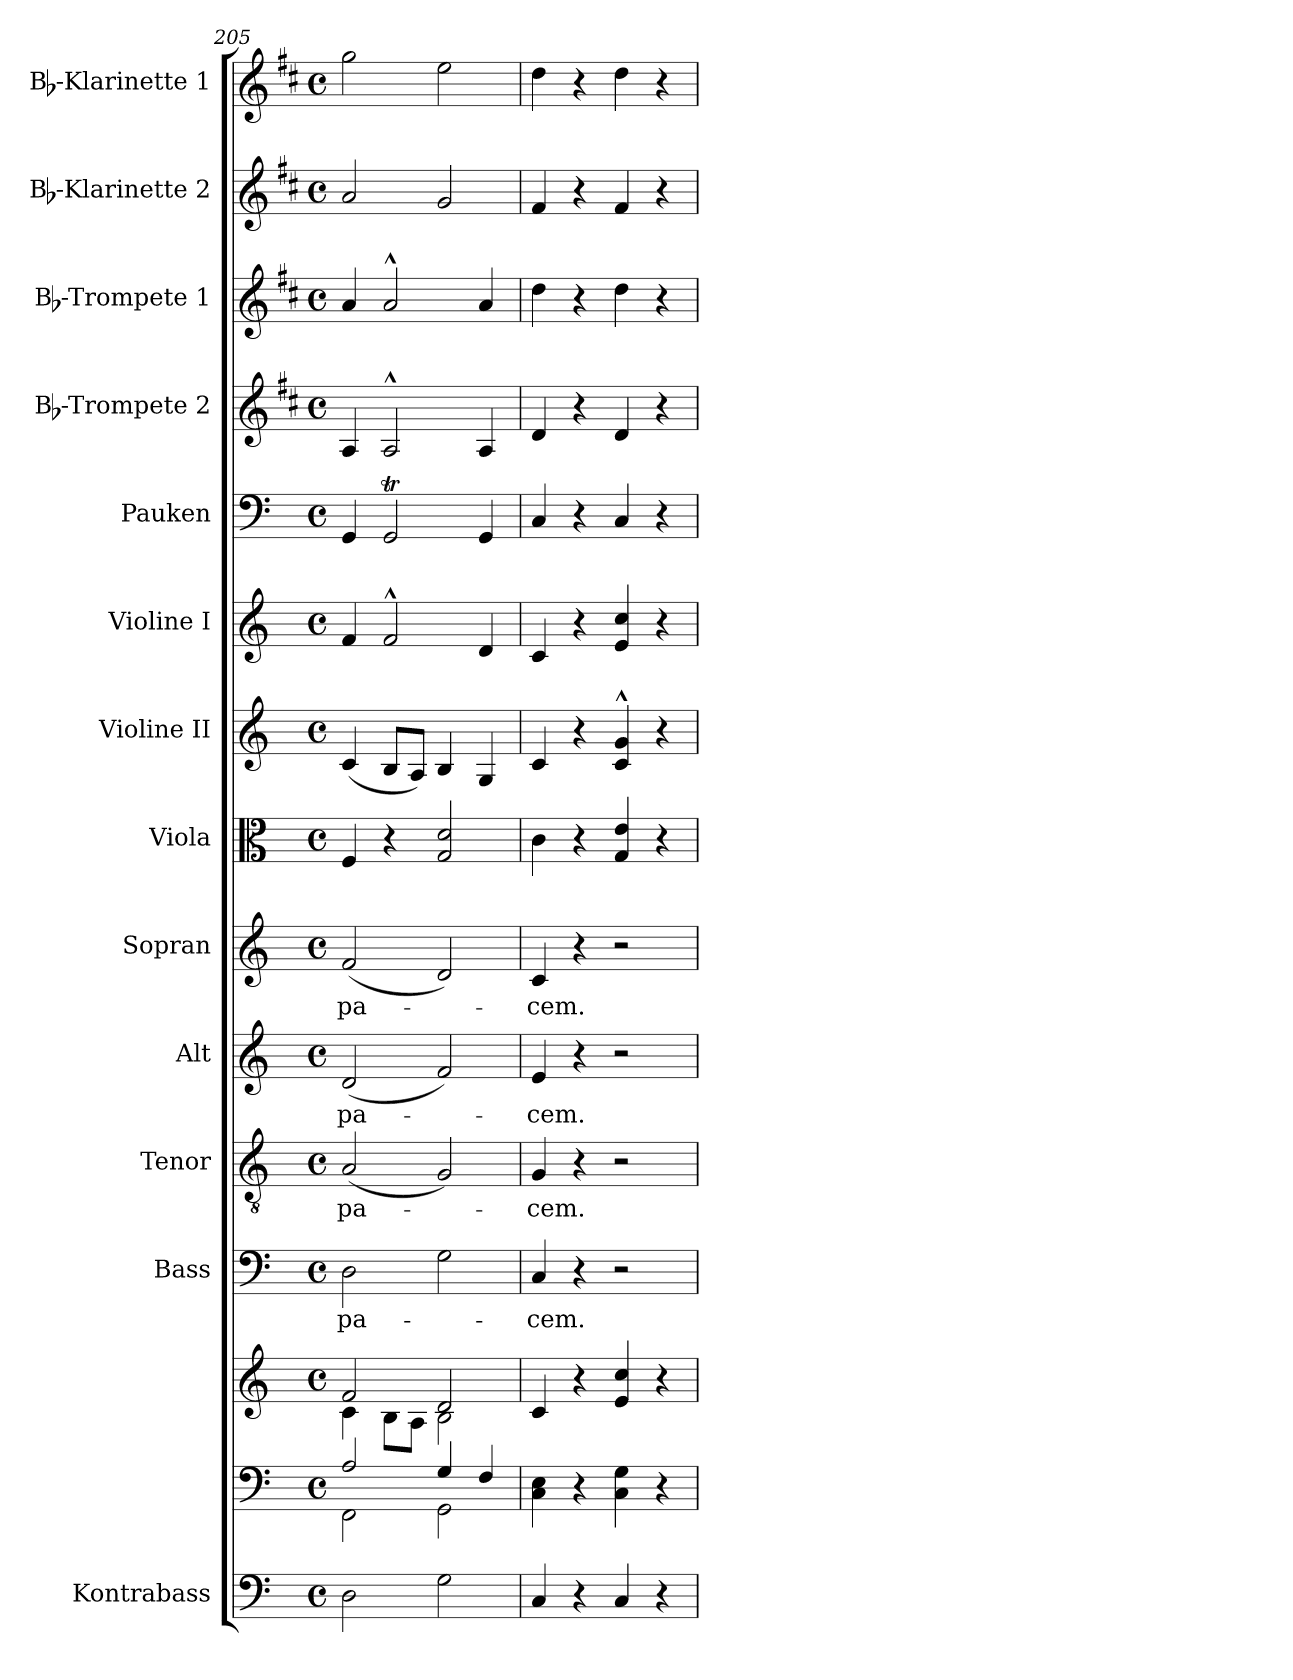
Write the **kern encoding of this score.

**kern	**kern	**kern	**kern	**text	**kern	**text	**kern	**text	**kern	**text	**kern	**kern	**kern	**kern	**kern	**kern	**kern	**kern
*part14	*part13	*part13	*part12	*part12	*part11	*part11	*part10	*part10	*part9	*part9	*part8	*part7	*part6	*part5	*part4	*part3	*part2	*part1
*staff15	*staff14	*staff13	*staff12	*staff12	*staff11	*staff11	*staff10	*staff10	*staff9	*staff9	*staff8	*staff7	*staff6	*staff5	*staff4	*staff3	*staff2	*staff1
*I"Kontrabass	*	*	*I"Bass	*	*I"Tenor	*	*I"Alt	*	*I"Sopran	*	*I"Viola	*I"Violine II	*I"Violine I	*I"Pauken	*I"Bb-Trompete 2	*I"Bb-Trompete 1	*I"Bb-Klarinette 2	*I"Bb-Klarinette 1
*I'Kb.	*	*	*I'B.	*	*I'T.	*	*I'A.	*	*I'S.	*	*I'Vla.	*I'Vl. II	*I'Vl. I	*I'Pk.	*I'Bb Trp. 2	*I'Bb Trp. 1	*I'Bb Kl. 2	*I'Bb Kl. 1
*clefF4	*clefF4	*clefG2	*clefF4	*	*clefGv2	*	*clefG2	*	*clefG2	*	*clefC3	*clefG2	*clefG2	*clefF4	*clefG2	*clefG2	*clefG2	*clefG2
*ITrd7c12	*	*	*	*	*	*	*	*	*	*	*	*	*	*	*ITrd1c2	*ITrd1c2	*ITrd1c2	*ITrd1c2
*k[]	*k[]	*k[]	*k[]	*	*k[]	*	*k[]	*	*k[]	*	*k[]	*k[]	*k[]	*k[]	*k[]	*k[]	*k[]	*k[]
*C:	*C:	*C:	*C:	*	*C:	*	*C:	*	*C:	*	*C:	*C:	*C:	*C:	*C:	*C:	*C:	*C:
*M4/4	*M4/4	*M4/4	*M4/4	*	*M4/4	*	*M4/4	*	*M4/4	*	*M4/4	*M4/4	*M4/4	*M4/4	*M4/4	*M4/4	*M4/4	*M4/4
*met(c)	*met(c)	*met(c)	*met(c)	*	*met(c)	*	*met(c)	*	*met(c)	*	*met(c)	*met(c)	*met(c)	*met(c)	*met(c)	*met(c)	*met(c)	*met(c)
=205	=205	=205	=205	=205	=205	=205	=205	=205	=205	=205	=205	=205	=205	=205	=205	=205	=205	=205
*	*^	*^	*	*	*	*	*	*	*	*	*	*	*	*	*	*	*	*
!	!	!	!	!	!	!LO:LY:b	!	!LO:LY:b	!	!LO:LY:b	!	!LO:LY:b	!	!	!	!	!	!	!	!
2DD\	2A/	2FF\	2f/	4c\	2D\	pa-	(<2A/	pa-	(<2d/	pa-	(<2f/	pa-	4F/	(<4c/	4f/	4GG/	4G/	4g/	2g/	2ff\
.	.	.	.	8B\L	.	.	.	.	.	.	.	.	4r	8B/L	2f^^>/	2GGT/	2G^^>/	2g^^>/	.	.
.	.	.	.	8A\J	.	.	.	.	.	.	.	.	.	8A/J)	.	.	.	.	.	.
2GG\	4G/	2GG\	2d/	2B\	2G\	.	2G/)	.	2f/)	.	2d/)	.	2G/ 2d/	4B/	.	.	.	.	2f/	2dd\
.	4F/	.	.	.	.	.	.	.	.	.	.	.	.	4G/	4d/	4GG/	4G/	4g/	.	.
*	*v	*v	*	*	*	*	*	*	*	*	*	*	*	*	*	*	*	*	*	*
*	*	*v	*v	*	*	*	*	*	*	*	*	*	*	*	*	*	*	*	*
=206	=206	=206	=206	=206	=206	=206	=206	=206	=206	=206	=206	=206	=206	=206	=206	=206	=206	=206
!	!	!	!	!LO:LY:b	!	!LO:LY:b	!	!LO:LY:b	!	!LO:LY:b	!	!	!	!	!	!	!	!
4CC/	4C\ 4E\	4c/	4C/	-cem.	4G/	-cem.	4e/	-cem.	4c/	-cem.	4c\	4c/	4c/	4C/	4c/	4cc\	4e/	4cc\
4r	4r	4r	4r	.	4r	.	4r	.	4r	.	4r	4r	4r	4r	4r	4r	4r	4r
4CC/	4C\ 4G\	4e/ 4cc/	2r	.	2r	.	2r	.	2r	.	4G/ 4e/	4c/^^> 4g/^^>	4e/ 4cc/	4C/	4c/	4cc\	4e/	4cc\
4r	4r	4r	.	.	.	.	.	.	.	.	4r	4r	4r	4r	4r	4r	4r	4r
=	=	=	=	=	=	=	=	=	=	=	=	=	=	=	=	=	=	=
*-	*-	*-	*-	*-	*-	*-	*-	*-	*-	*-	*-	*-	*-	*-	*-	*-	*-	*-
